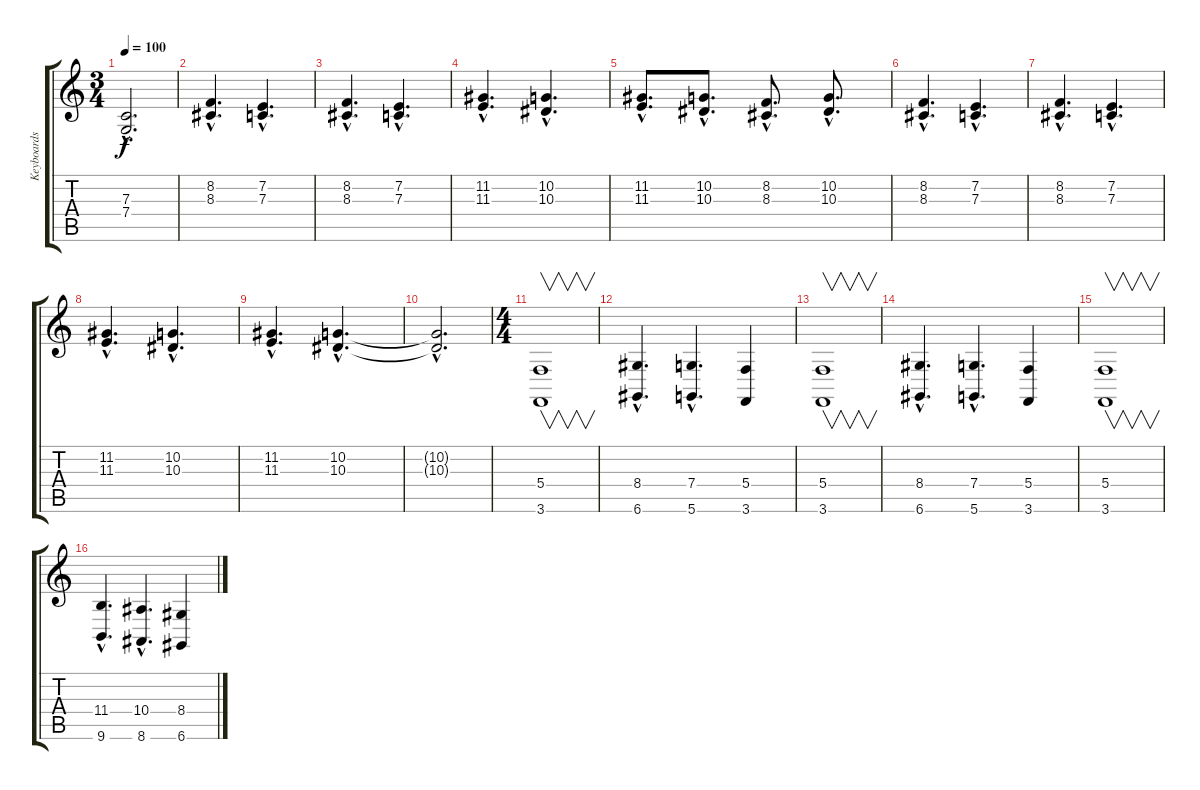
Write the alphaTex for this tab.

\track ("Keyboards" "Keyboards") {instrument stringensemble1}
\staff {score tabs}
\tuning (D4 A3 F3 C3 G2 D2) {hide}
\ts (3 4)
\tempo 100
\clef g2
\ks c
(7.3{hac t} 7.4{hac t}).2{d dy f} |
(8.2{hac} 8.3{hac}).4{d} (7.2{hac} 7.3{hac}).4{d} |
(8.2{hac} 8.3{hac}).4{d} (7.2{hac} 7.3{hac}).4{d} |
(11.2{hac} 11.3{hac}).4{d} (10.2{hac} 10.3{hac}).4{d} |
(11.2{hac} 11.3{hac}).8{d} (10.2{hac} 10.3{hac}).8{d} (8.2{hac} 8.3{hac}).8{d} (10.2{hac} 10.3{hac}).8{d} |
(8.2{hac} 8.3{hac}).4{d} (7.2{hac} 7.3{hac}).4{d} |
(8.2{hac} 8.3{hac}).4{d} (7.2{hac} 7.3{hac}).4{d} |
(11.2{hac} 11.3{hac}).4{d} (10.2{hac} 10.3{hac}).4{d} |
(11.2{hac} 11.3{hac}).4{d} (10.2{hac} 10.3{hac}).4{d} |
(10.2{hac t} 10.3{hac t}).2{d} |
\ts (4 4)
(5.4 3.6).1{v} |
(8.4{hac} 6.6{hac}).4{d} (7.4{hac} 5.6{hac}).4{d} (5.4 3.6).4 |
(5.4 3.6).1{v} |
(8.4{hac} 6.6{hac}).4{d} (7.4{hac} 5.6{hac}).4{d} (5.4 3.6).4 |
(5.4 3.6).1{v} |
(11.4{hac} 9.6{hac}).4{d} (10.4{hac} 8.6{hac}).4{d} (8.4 6.6).4
